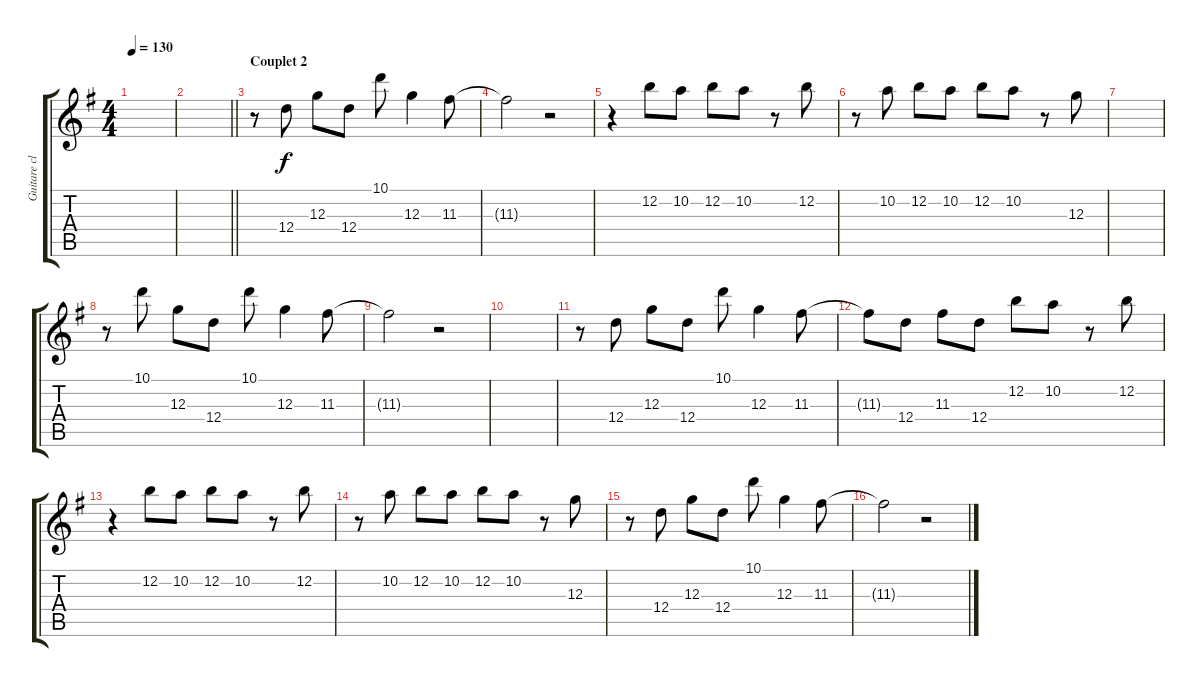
\track ("Guitare clean" "Guitare cl") {instrument acousticguitarsteel}
\staff {score tabs}
\tuning (E4 B3 G3 D3 A2 E2) {hide}
\ts (4 4)
\tempo 130
\clef g2
\ks g
|
\barLineRight lightlight
|
\section ("" "Couplet 2")
r.8 12.4.8 12.3.8 12.4.8 10.1.8 12.3.4 11.3.8 |
11.3{t}.2 r.2 |
r.4 12.2.8 10.2.8 12.2.8 10.2.8 r.8 12.2.8 |
r.8 10.2.8 12.2.8 10.2.8 12.2.8 10.2.8 r.8 12.3.8 |
|
r.8 10.1.8 12.3.8 12.4.8 10.1.8 12.3.4 11.3.8 |
11.3{t}.2 r.2 |
|
r.8 12.4.8 12.3.8 12.4.8 10.1.8 12.3.4 11.3.8 |
11.3{t}.8 12.4.8 11.3.8 12.4.8 12.2.8 10.2.8 r.8 12.2.8 |
r.4 12.2.8 10.2.8 12.2.8 10.2.8 r.8 12.2.8 |
r.8 10.2.8 12.2.8 10.2.8 12.2.8 10.2.8 r.8 12.3.8 |
r.8 12.4.8 12.3.8 12.4.8 10.1.8 12.3.4 11.3.8 |
11.3{t}.2 r.2
